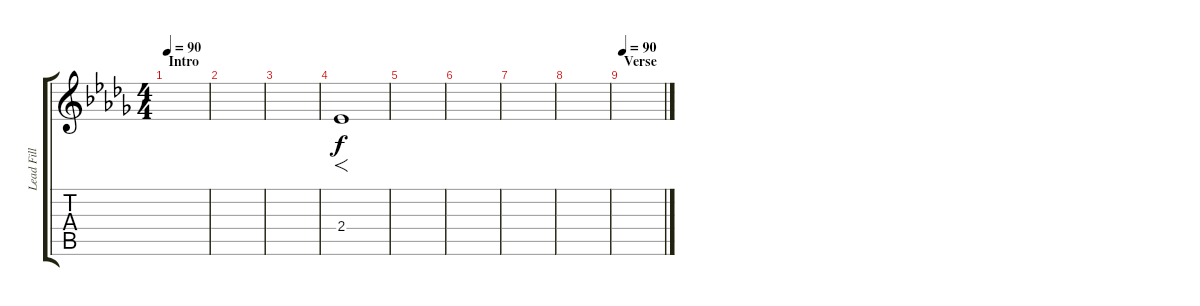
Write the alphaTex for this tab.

\track ("Lead Fill" "Lead Fill") {instrument distortionguitar}
\staff {score tabs}
\tuning (Eb4 Bb3 Gb3 Db3 Ab2 Db2) {hide}
\ts (4 4)
\section ("" "Intro")
\tempo 90
\tempo 92
\tempo 90
\clef g2
\ks db
|
|
|
2.4.1{f} |
|
|
|
|
\section ("" "Verse")
\tempo 90
